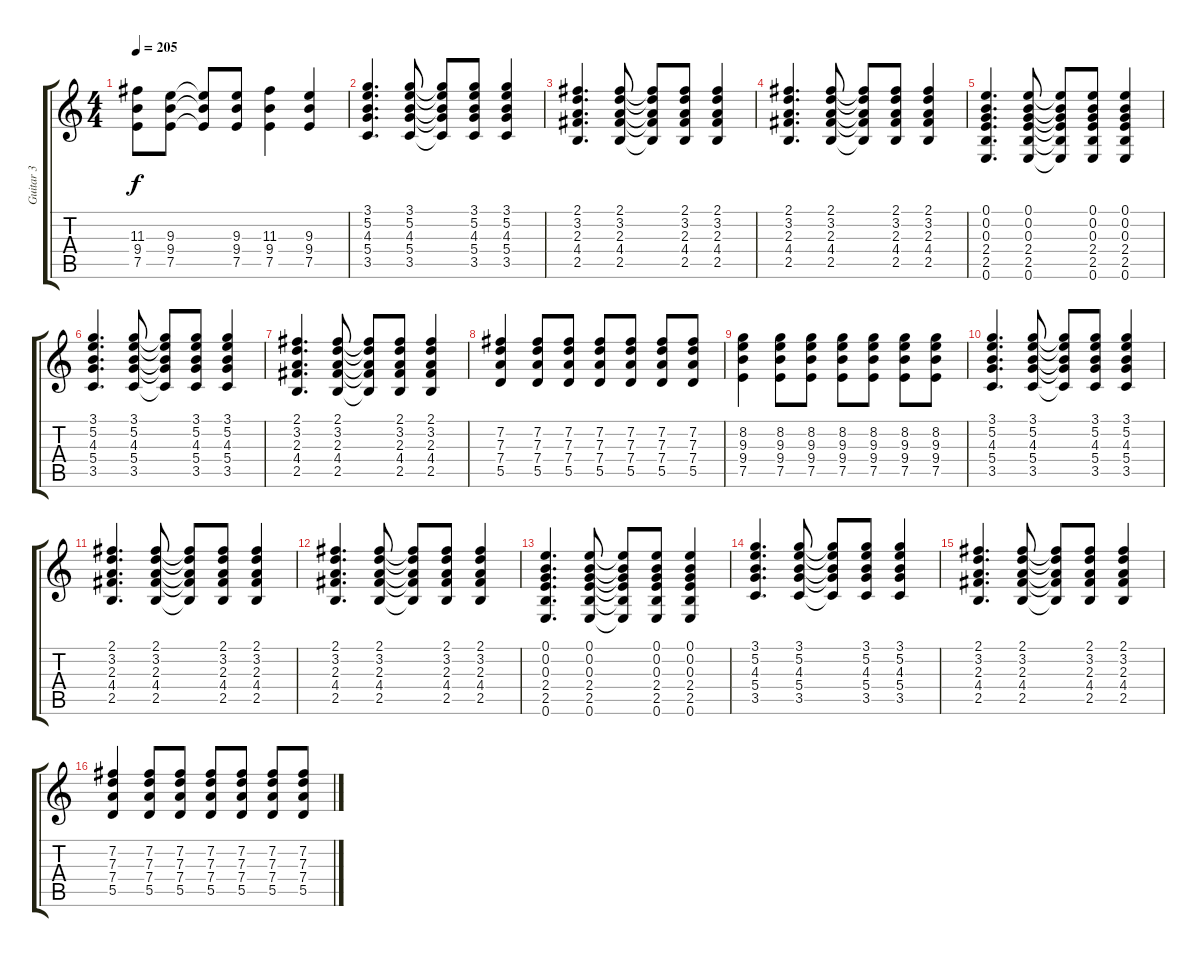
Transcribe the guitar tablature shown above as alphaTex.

\track ("Guitar 3" "Guitar 3") {instrument distortionguitar}
\staff {score tabs}
\tuning (E4 B3 G3 D3 A2 E2) {hide}
\ts (4 4)
\tempo 205
\clef g2
\ks c
(11.3{t} 9.4{t} 7.5{t}).8{dy f} (9.3 9.4 7.5).8 (9.3{t} 9.4{t} 7.5{t}).8 (9.3 9.4 7.5).8 (11.3 9.4 7.5).4 (9.3 9.4 7.5).4 |
(3.1 5.2 4.3 5.4 3.5).4{d} (3.1 5.2 4.3 5.4 3.5).8 (3.1{t} 5.2{t} 4.3{t} 5.4{t} 3.5{t}).8 (3.1 5.2 4.3 5.4 3.5).8 (3.1 5.2 4.3 5.4 3.5).4 |
(2.1 3.2 2.3 4.4 2.5).4{d} (2.1 3.2 2.3 4.4 2.5).8 (2.1{t} 3.2{t} 2.3{t} 4.4{t} 2.5{t}).8 (2.1 3.2 2.3 4.4 2.5).8 (2.1 3.2 2.3 4.4 2.5).4 |
(2.1 3.2 2.3 4.4 2.5).4{d} (2.1 3.2 2.3 4.4 2.5).8 (2.1{t} 3.2{t} 2.3{t} 4.4{t} 2.5{t}).8 (2.1 3.2 2.3 4.4 2.5).8 (2.1 3.2 2.3 4.4 2.5).4 |
(0.1 0.2 0.3 2.4 2.5 0.6).4{d} (0.1 0.2 0.3 2.4 2.5 0.6).8 (0.1{t} 0.2{t} 0.3{t} 2.4{t} 2.5{t} 0.6{t}).8 (0.1 0.2 0.3 2.4 2.5 0.6).8 (0.1 0.2 0.3 2.4 2.5 0.6).4 |
(3.1 5.2 4.3 5.4 3.5).4{d} (3.1 5.2 4.3 5.4 3.5).8 (3.1{t} 5.2{t} 4.3{t} 5.4{t} 3.5{t}).8 (3.1 5.2 4.3 5.4 3.5).8 (3.1 5.2 4.3 5.4 3.5).4 |
(2.1 3.2 2.3 4.4 2.5).4{d} (2.1 3.2 2.3 4.4 2.5).8 (2.1{t} 3.2{t} 2.3{t} 4.4{t} 2.5{t}).8 (2.1 3.2 2.3 4.4 2.5).8 (2.1 3.2 2.3 4.4 2.5).4 |
(7.2 7.3 7.4 5.5).4 (7.2 7.3 7.4 5.5).8 (7.2 7.3 7.4 5.5).8 (7.2 7.3 7.4 5.5).8 (7.2 7.3 7.4 5.5).8 (7.2 7.3 7.4 5.5).8 (7.2 7.3 7.4 5.5).8 |
(8.2 9.3 9.4 7.5).4 (8.2 9.3 9.4 7.5).8 (8.2 9.3 9.4 7.5).8 (8.2 9.3 9.4 7.5).8 (8.2 9.3 9.4 7.5).8 (8.2 9.3 9.4 7.5).8 (8.2 9.3 9.4 7.5).8 |
(3.1 5.2 4.3 5.4 3.5).4{d} (3.1 5.2 4.3 5.4 3.5).8 (3.1{t} 5.2{t} 4.3{t} 5.4{t} 3.5{t}).8 (3.1 5.2 4.3 5.4 3.5).8 (3.1 5.2 4.3 5.4 3.5).4 |
(2.1 3.2 2.3 4.4 2.5).4{d} (2.1 3.2 2.3 4.4 2.5).8 (2.1{t} 3.2{t} 2.3{t} 4.4{t} 2.5{t}).8 (2.1 3.2 2.3 4.4 2.5).8 (2.1 3.2 2.3 4.4 2.5).4 |
(2.1 3.2 2.3 4.4 2.5).4{d} (2.1 3.2 2.3 4.4 2.5).8 (2.1{t} 3.2{t} 2.3{t} 4.4{t} 2.5{t}).8 (2.1 3.2 2.3 4.4 2.5).8 (2.1 3.2 2.3 4.4 2.5).4 |
(0.1 0.2 0.3 2.4 2.5 0.6).4{d} (0.1 0.2 0.3 2.4 2.5 0.6).8 (0.1{t} 0.2{t} 0.3{t} 2.4{t} 2.5{t} 0.6{t}).8 (0.1 0.2 0.3 2.4 2.5 0.6).8 (0.1 0.2 0.3 2.4 2.5 0.6).4 |
(3.1 5.2 4.3 5.4 3.5).4{d} (3.1 5.2 4.3 5.4 3.5).8 (3.1{t} 5.2{t} 4.3{t} 5.4{t} 3.5{t}).8 (3.1 5.2 4.3 5.4 3.5).8 (3.1 5.2 4.3 5.4 3.5).4 |
(2.1 3.2 2.3 4.4 2.5).4{d} (2.1 3.2 2.3 4.4 2.5).8 (2.1{t} 3.2{t} 2.3{t} 4.4{t} 2.5{t}).8 (2.1 3.2 2.3 4.4 2.5).8 (2.1 3.2 2.3 4.4 2.5).4 |
(7.2 7.3 7.4 5.5).4 (7.2 7.3 7.4 5.5).8 (7.2 7.3 7.4 5.5).8 (7.2 7.3 7.4 5.5).8 (7.2 7.3 7.4 5.5).8 (7.2 7.3 7.4 5.5).8 (7.2 7.3 7.4 5.5).8
